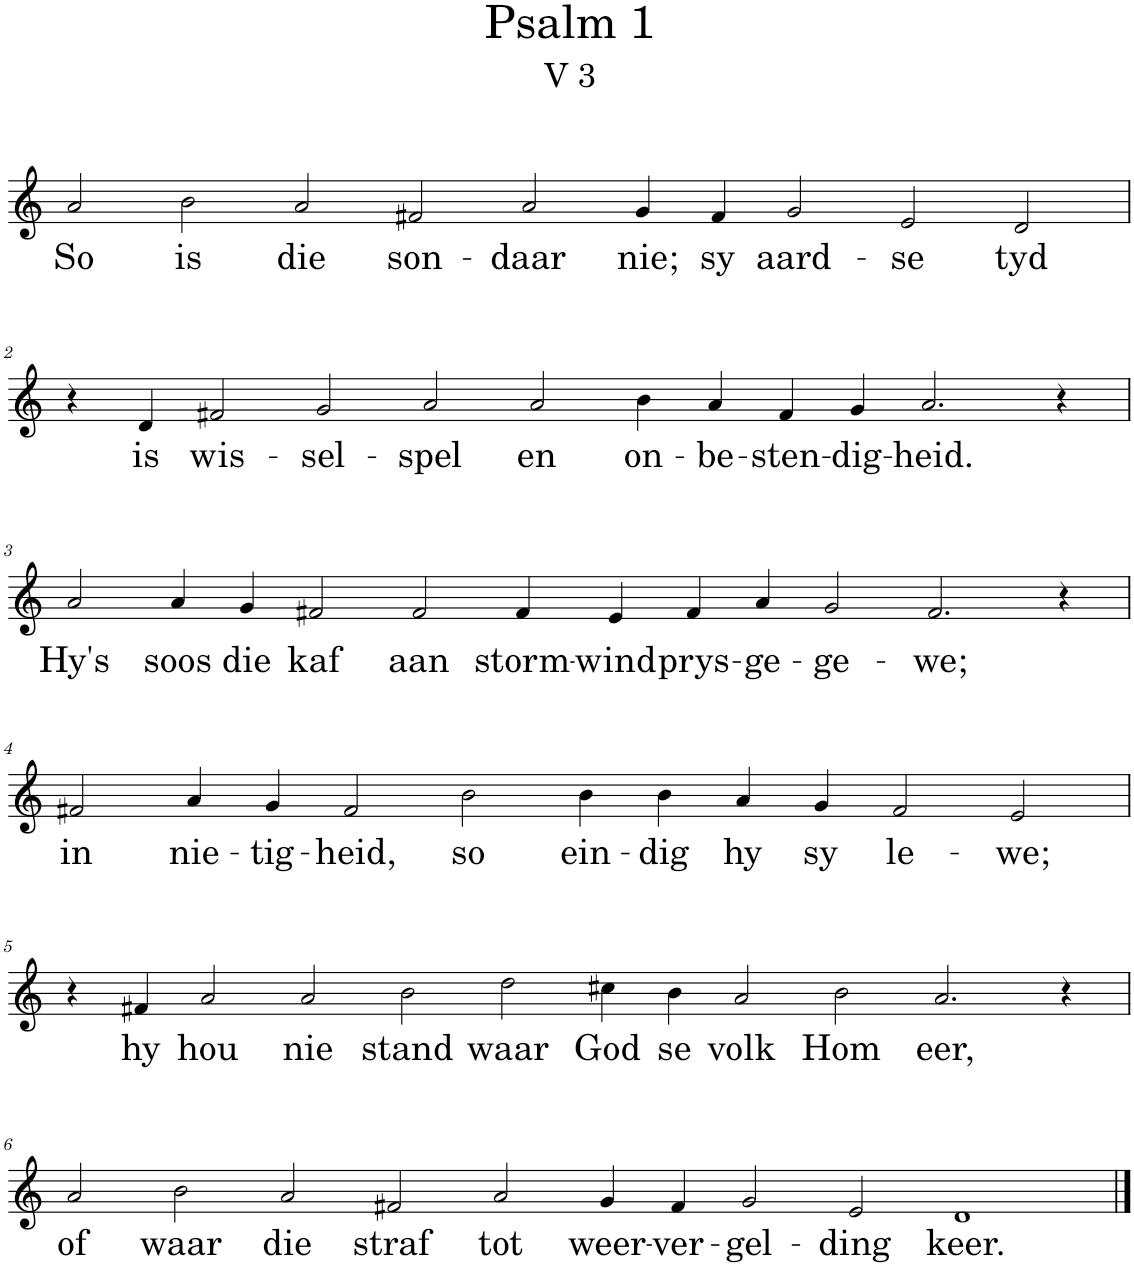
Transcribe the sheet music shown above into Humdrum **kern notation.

**kern	**text
*part1	*part1
*staff1	*staff1
*I"Pipe Organ	*
*I'Org.	*
*clefG2	*
*k[]	*
*M18/4	*
=1	=1
!	!LO:LY:b
2a/	So
!	!LO:LY:b
2b\	is
!	!LO:LY:b
2a/	die
!	!LO:LY:b
2f#X/	son-
!	!LO:LY:b
2a/	-daar
!	!LO:LY:b
4g/	nie;
!	!LO:LY:b
4f#/	sy
!	!LO:LY:b
2g/	aard-
!	!LO:LY:b
2e/	-se
!	!LO:LY:b
2d/	tyd
!!LO:LB:g=z
=2	=2
4r	.
!	!LO:LY:b
4d/	is
!	!LO:LY:b
2f#X/	wis-
!	!LO:LY:b
2g/	-sel-
!	!LO:LY:b
2a/	-spel
!	!LO:LY:b
2a/	en
!	!LO:LY:b
4b\	on-
!	!LO:LY:b
4a/	-be-
!	!LO:LY:b
4f#/	-sten-
!	!LO:LY:b
4g/	-dig-
!	!LO:LY:b
2.a/	-heid.
4r	.
!!LO:LB:g=z
=3	=3
!	!LO:LY:b
2a/	Hy's
!	!LO:LY:b
4a/	soos
!	!LO:LY:b
4g/	die
!	!LO:LY:b
2f#X/	kaf
!	!LO:LY:b
2f#/	aan
!	!LO:LY:b
4f#/	storm-
!	!LO:LY:b
4e/	-wind
!	!LO:LY:b
4f#/	prys-
!	!LO:LY:b
4a/	-ge-
!	!LO:LY:b
2g/	-ge-
!	!LO:LY:b
2.f#/	-we;
4r	.
!!LO:LB:g=z
=4	=4
*M16/4	*
!	!LO:LY:b
2f#X/	in
!	!LO:LY:b
4a/	nie-
!	!LO:LY:b
4g/	-tig-
!	!LO:LY:b
2f#/	-heid,
!	!LO:LY:b
2b\	so
!	!LO:LY:b
4b\	ein-
!	!LO:LY:b
4b\	-dig
!	!LO:LY:b
4a/	hy
!	!LO:LY:b
4g/	sy
!	!LO:LY:b
2f#/	le-
!	!LO:LY:b
2e/	-we;
!!LO:LB:g=z
=5	=5
*M20/4	*
4r	.
!	!LO:LY:b
4f#X/	hy
!	!LO:LY:b
2a/	hou
!	!LO:LY:b
2a/	nie
!	!LO:LY:b
2b\	stand
!	!LO:LY:b
2dd\	waar
!	!LO:LY:b
4cc#X\	God
!	!LO:LY:b
4b\	se
!	!LO:LY:b
2a/	volk
!	!LO:LY:b
2b\	Hom
!	!LO:LY:b
2.a/	eer,
4r	.
!!LO:LB:g=z
=6	=6
!	!LO:LY:b
2a/	of
!	!LO:LY:b
2b\	waar
!	!LO:LY:b
2a/	die
!	!LO:LY:b
2f#X/	straf
!	!LO:LY:b
2a/	tot
!	!LO:LY:b
4g/	weer-
!	!LO:LY:b
4f#/	-ver-
!	!LO:LY:b
2g/	-gel-
!	!LO:LY:b
2e/	-ding
!	!LO:LY:b
1d	keer.
==	==
*-	*-
